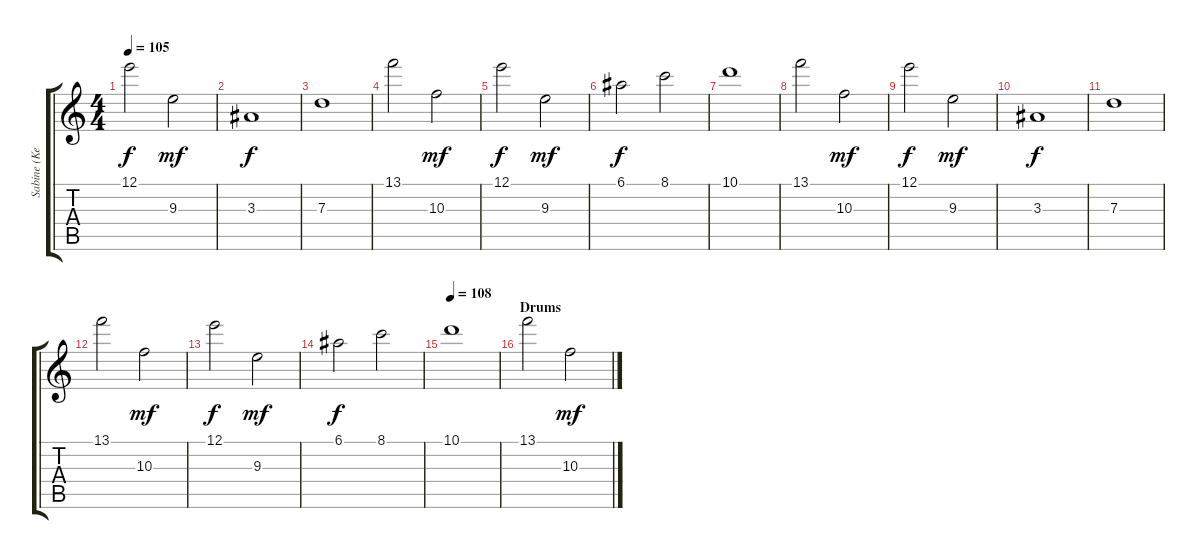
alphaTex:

\track ("Sabine (KeybHigh)" "Sabine (Ke") {instrument musicbox}
\staff {score tabs}
\tuning (E5 B4 G4 D4 A3 E3) {hide}
\ts (4 4)
\tempo 105
\clef g2
\ks c
12.1.2{dy f} 9.3.2{dy mf} |
3.3.1{dy f} |
7.3.1 |
13.1.2 10.3.2{dy mf} |
12.1.2{dy f} 9.3.2{dy mf} |
6.1.2{dy f} 8.1.2 |
10.1.1 |
13.1.2 10.3.2{dy mf} |
12.1.2{dy f} 9.3.2{dy mf} |
3.3.1{dy f} |
7.3.1 |
13.1.2 10.3.2{dy mf} |
12.1.2{dy f} 9.3.2{dy mf} |
6.1.2{dy f} 8.1.2 |
\tempo 108
10.1.1 |
\section ("" "Drums")
13.1.2 10.3.2{dy mf}
